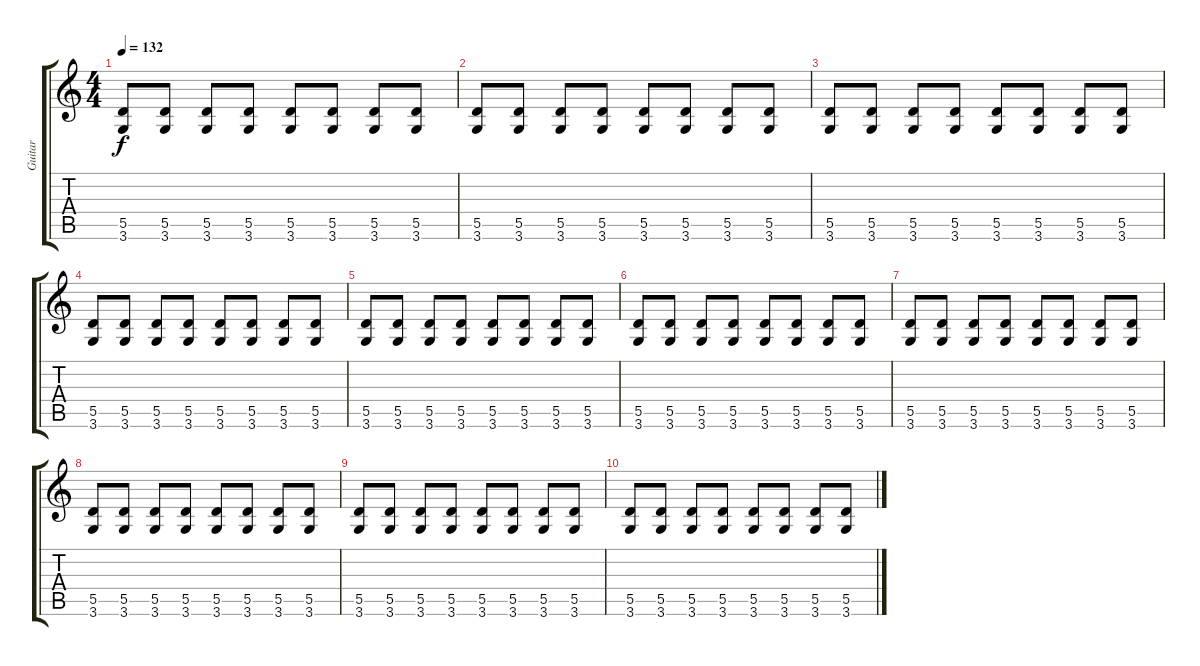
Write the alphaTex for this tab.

\track ("Guitar" "Guitar") {instrument electricguitarmuted}
\staff {score tabs}
\tuning (E4 B3 G3 D3 A2 E2) {hide}
\ts (4 4)
\tempo 132
\clef g2
\ks c
(5.5 3.6).8{dy f} (5.5 3.6).8 (5.5 3.6).8 (5.5 3.6).8 (5.5 3.6).8 (5.5 3.6).8 (5.5 3.6).8 (5.5 3.6).8 |
(5.5 3.6).8 (5.5 3.6).8 (5.5 3.6).8 (5.5 3.6).8 (5.5 3.6).8 (5.5 3.6).8 (5.5 3.6).8 (5.5 3.6).8 |
(5.5 3.6).8 (5.5 3.6).8 (5.5 3.6).8 (5.5 3.6).8 (5.5 3.6).8 (5.5 3.6).8 (5.5 3.6).8 (5.5 3.6).8 |
(5.5 3.6).8 (5.5 3.6).8 (5.5 3.6).8 (5.5 3.6).8 (5.5 3.6).8 (5.5 3.6).8 (5.5 3.6).8 (5.5 3.6).8 |
(5.5 3.6).8 (5.5 3.6).8 (5.5 3.6).8 (5.5 3.6).8 (5.5 3.6).8 (5.5 3.6).8 (5.5 3.6).8 (5.5 3.6).8 |
(5.5 3.6).8 (5.5 3.6).8 (5.5 3.6).8 (5.5 3.6).8 (5.5 3.6).8 (5.5 3.6).8 (5.5 3.6).8 (5.5 3.6).8 |
(5.5 3.6).8{volume 5} (5.5 3.6).8 (5.5 3.6).8 (5.5 3.6).8 (5.5 3.6).8 (5.5 3.6).8 (5.5 3.6).8 (5.5 3.6).8 |
(5.5 3.6).8 (5.5 3.6).8 (5.5 3.6).8 (5.5 3.6).8 (5.5 3.6).8 (5.5 3.6).8 (5.5 3.6).8 (5.5 3.6).8 |
(5.5 3.6).8{volume 0} (5.5 3.6).8 (5.5 3.6).8 (5.5 3.6).8 (5.5 3.6).8 (5.5 3.6).8 (5.5 3.6).8 (5.5 3.6).8 |
(5.5 3.6).8 (5.5 3.6).8 (5.5 3.6).8 (5.5 3.6).8 (5.5 3.6).8 (5.5 3.6).8 (5.5 3.6).8 (5.5 3.6).8
